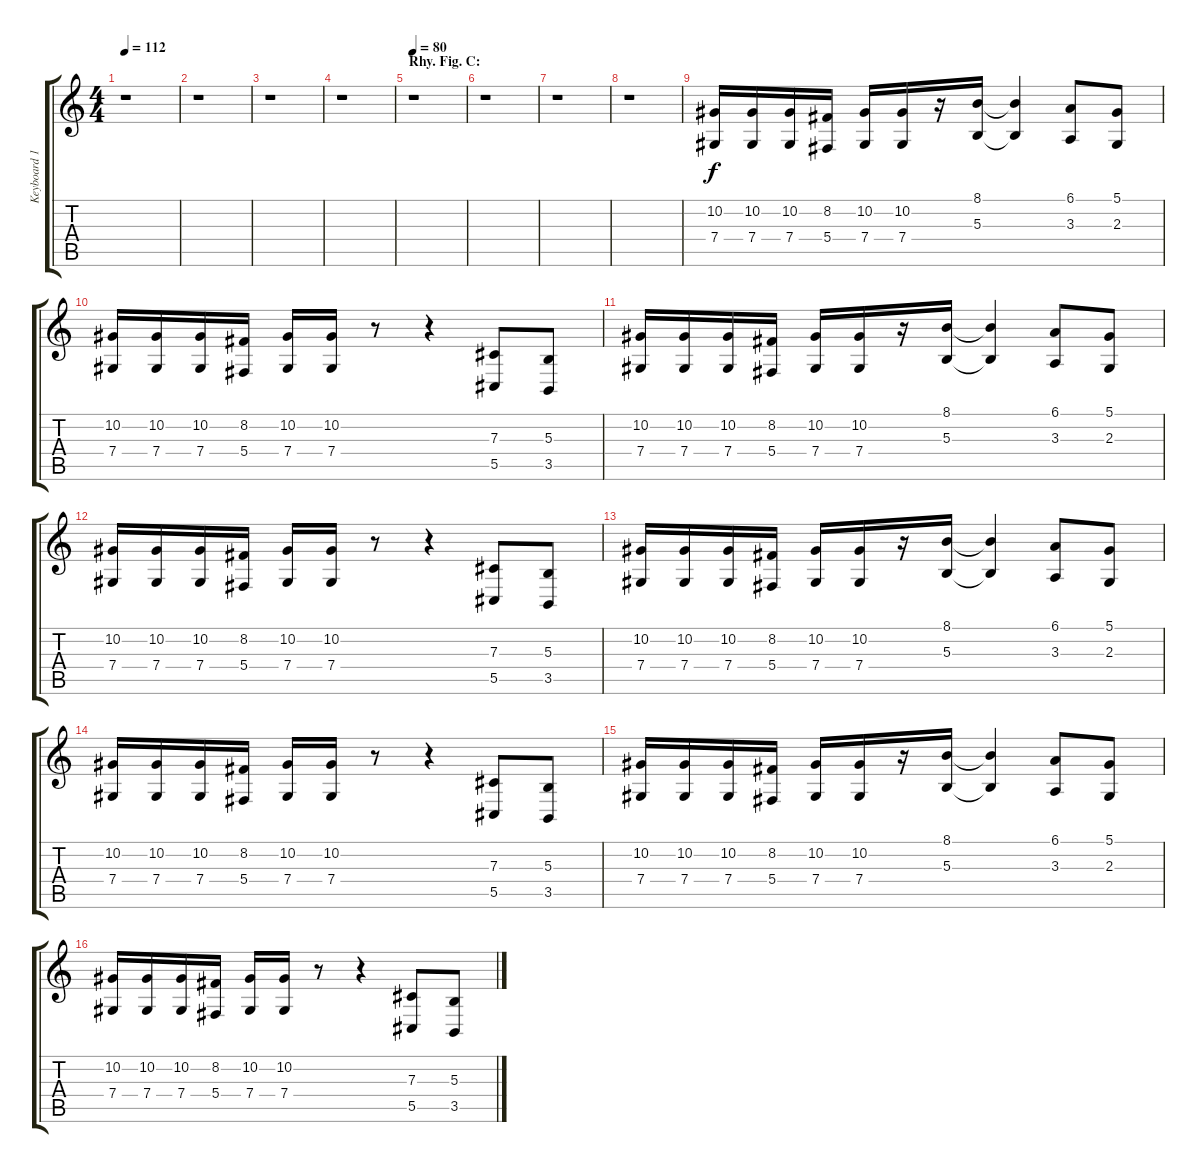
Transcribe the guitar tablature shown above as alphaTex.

\track ("Keyboard 1" "Keyboard 1") {instrument synthbrass1}
\staff {score tabs}
\tuning (Eb4 Bb3 Gb3 Db3 Ab2 Eb2) {hide}
\ts (4 4)
\tempo 112
\clef g2
\ks c
r.1{dy f} |
r.1 |
r.1 |
r.1 |
\section ("" "Rhy. Fig. C:")
\tempo 80
r.1 |
r.1 |
r.1 |
r.1 |
(10.2 7.4).16 (10.2 7.4).16 (10.2 7.4).16 (8.2 5.4).16 (10.2 7.4).16 (10.2 7.4).16 r.16 (8.1 5.3).16 (8.1{t} 5.3{t}).4 (6.1 3.3).8 (5.1 2.3).8 |
(10.2 7.4).16 (10.2 7.4).16 (10.2 7.4).16 (8.2 5.4).16 (10.2 7.4).16 (10.2 7.4).16 r.8 r.4 (7.3 5.5).8 (5.3 3.5).8 |
(10.2 7.4).16 (10.2 7.4).16 (10.2 7.4).16 (8.2 5.4).16 (10.2 7.4).16 (10.2 7.4).16 r.16 (8.1 5.3).16 (8.1{t} 5.3{t}).4 (6.1 3.3).8 (5.1 2.3).8 |
(10.2 7.4).16 (10.2 7.4).16 (10.2 7.4).16 (8.2 5.4).16 (10.2 7.4).16 (10.2 7.4).16 r.8 r.4 (7.3 5.5).8 (5.3 3.5).8 |
(10.2 7.4).16 (10.2 7.4).16 (10.2 7.4).16 (8.2 5.4).16 (10.2 7.4).16 (10.2 7.4).16 r.16 (8.1 5.3).16 (8.1{t} 5.3{t}).4 (6.1 3.3).8 (5.1 2.3).8 |
(10.2 7.4).16 (10.2 7.4).16 (10.2 7.4).16 (8.2 5.4).16 (10.2 7.4).16 (10.2 7.4).16 r.8 r.4 (7.3 5.5).8 (5.3 3.5).8 |
(10.2 7.4).16 (10.2 7.4).16 (10.2 7.4).16 (8.2 5.4).16 (10.2 7.4).16 (10.2 7.4).16 r.16 (8.1 5.3).16 (8.1{t} 5.3{t}).4 (6.1 3.3).8 (5.1 2.3).8 |
(10.2 7.4).16 (10.2 7.4).16 (10.2 7.4).16 (8.2 5.4).16 (10.2 7.4).16 (10.2 7.4).16 r.8 r.4 (7.3 5.5).8 (5.3 3.5).8
